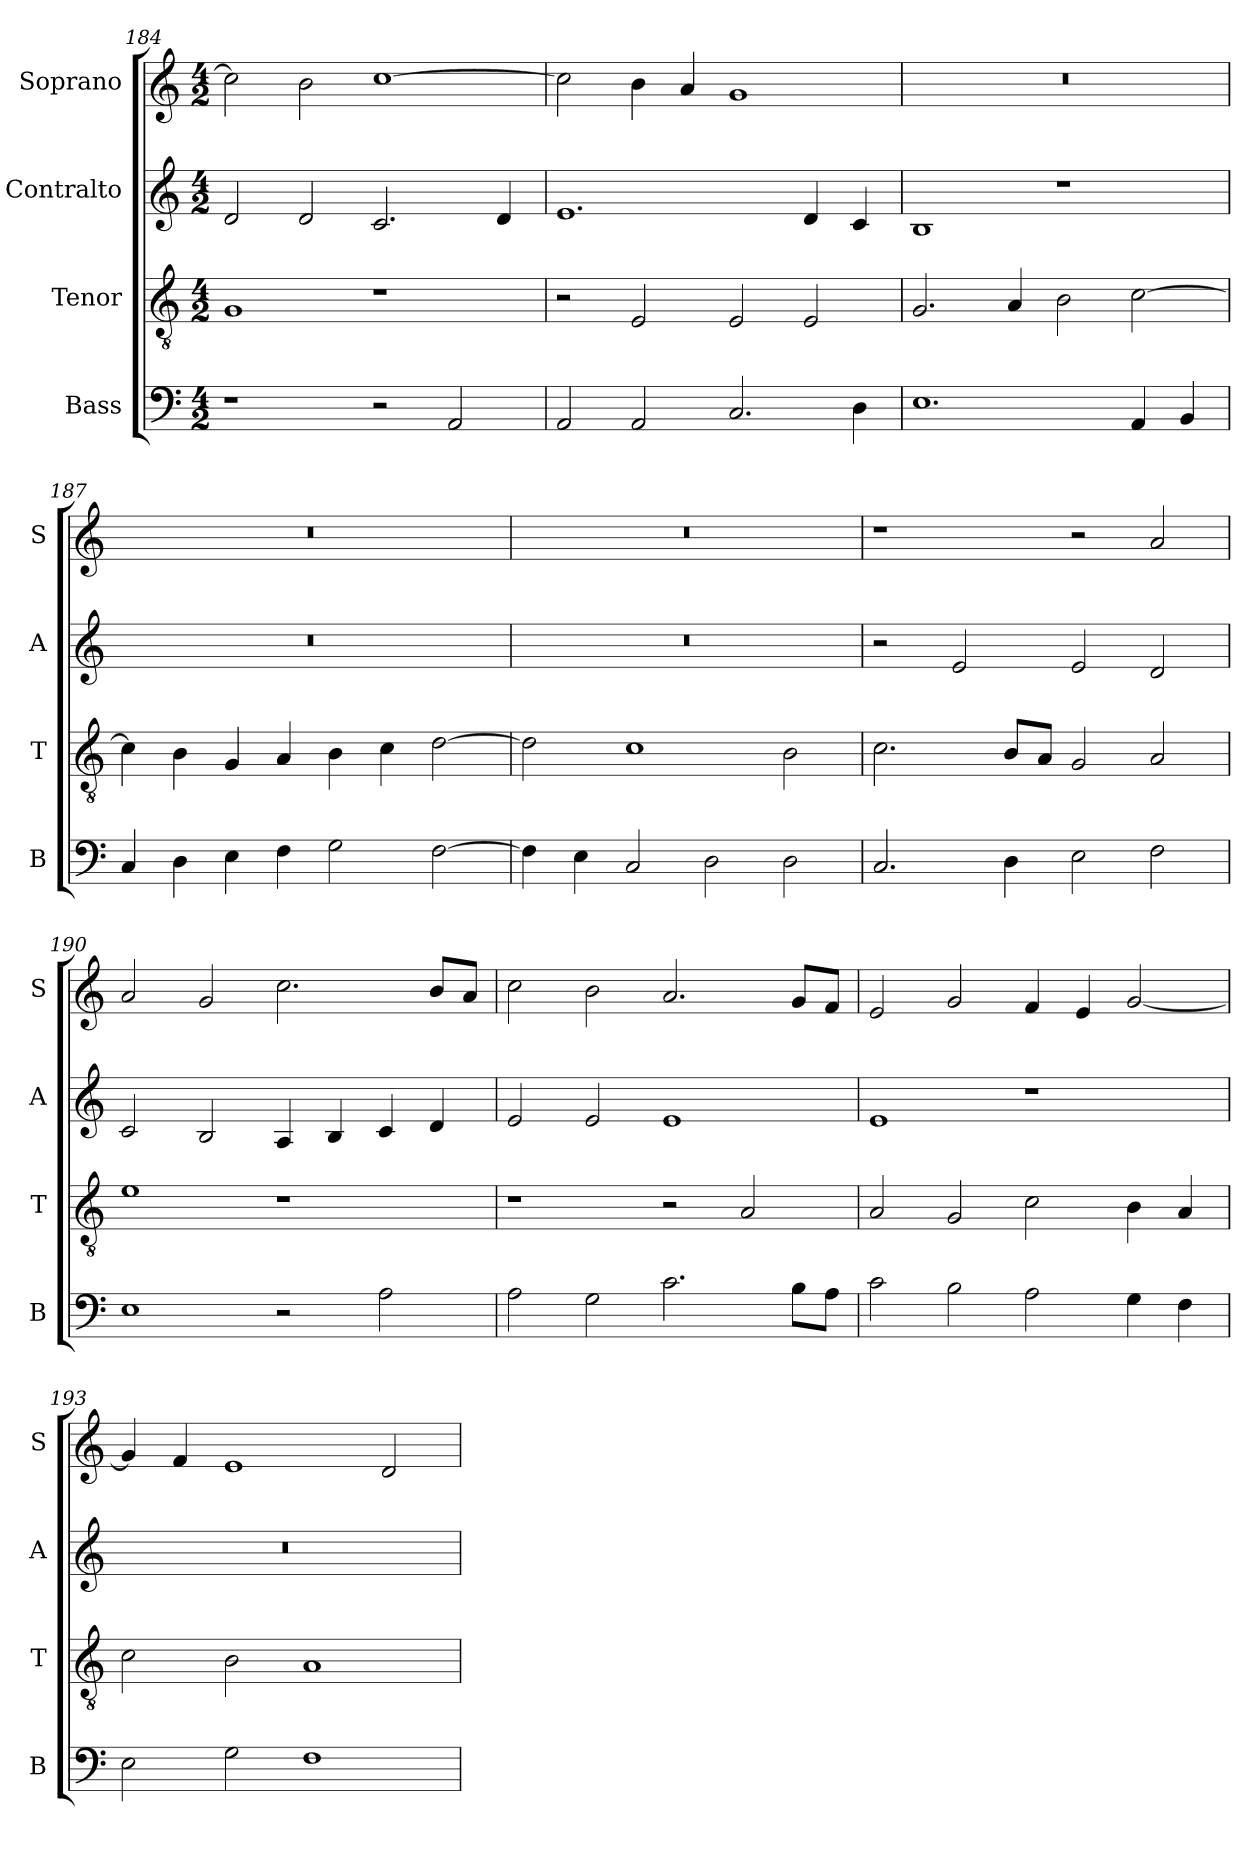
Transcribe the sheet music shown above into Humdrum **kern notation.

**kern	**kern	**kern	**kern
*part4	*part3	*part2	*part1
*staff4	*staff3	*staff2	*staff1
*I"Bass	*I"Tenor	*I"Contralto	*I"Soprano
*I'B	*I'T	*I'A	*I'S
*clefF4	*clefGv2	*clefG2	*clefG2
*k[]	*k[]	*k[]	*k[]
*A:aeo	*A:aeo	*A:aeo	*A:aeo
*M4/2	*M4/2	*M4/2	*M4/2
=184	=184	=184	=184
1r	1G	2d	2cc]
.	.	2d	2b
2r	1r	2.c	[1cc
2AA	.	.	.
.	.	4d	.
=185	=185	=185	=185
2AA	2r	1.e	2cc]
2AA	2E	.	4b
.	.	.	4a
2.C	2E	.	1g
.	2E	4d	.
4D	.	4c	.
=186	=186	=186	=186
1.E	2.G	1B	0r
.	4A	.	.
.	2B	1r	.
4AA	[2c	.	.
4BB	.	.	.
=187	=187	=187	=187
4C	4c]	0r	0r
4D	4B	.	.
4E	4G	.	.
4F	4A	.	.
2G	4B	.	.
.	4c	.	.
[2F	[2d	.	.
=188	=188	=188	=188
4F]	2d]	0r	0r
4E	.	.	.
2C	1c	.	.
2D	.	.	.
2D	2B	.	.
=189	=189	=189	=189
2.C	2.c	2r	1r
.	.	2e	.
4D	8B/L	.	.
.	8A/J	.	.
2E	2G	2e	2r
2F	2A	2d	2a
=190	=190	=190	=190
1E	1e	2c	2a
.	.	2B	2g
2r	1r	4A	2.cc
.	.	4B	.
2A	.	4c	.
.	.	4d	8b/L
.	.	.	8a/J
=191	=191	=191	=191
2A	1r	2e	2cc
2G	.	2e	2b
2.c	2r	1e	2.a
.	2A	.	.
8B\L	.	.	8g/L
8A\J	.	.	8f/J
=192	=192	=192	=192
2c	2A	1e	2e
2B	2G	.	2g
2A	2c	1r	4f
.	.	.	4e
4G	4B	.	[2g
4F	4A	.	.
=193	=193	=193	=193
2E	2c	0r	4g]
.	.	.	4f
2G	2B	.	1e
1F	1A	.	.
.	.	.	2d
=	=	=	=
*-	*-	*-	*-
